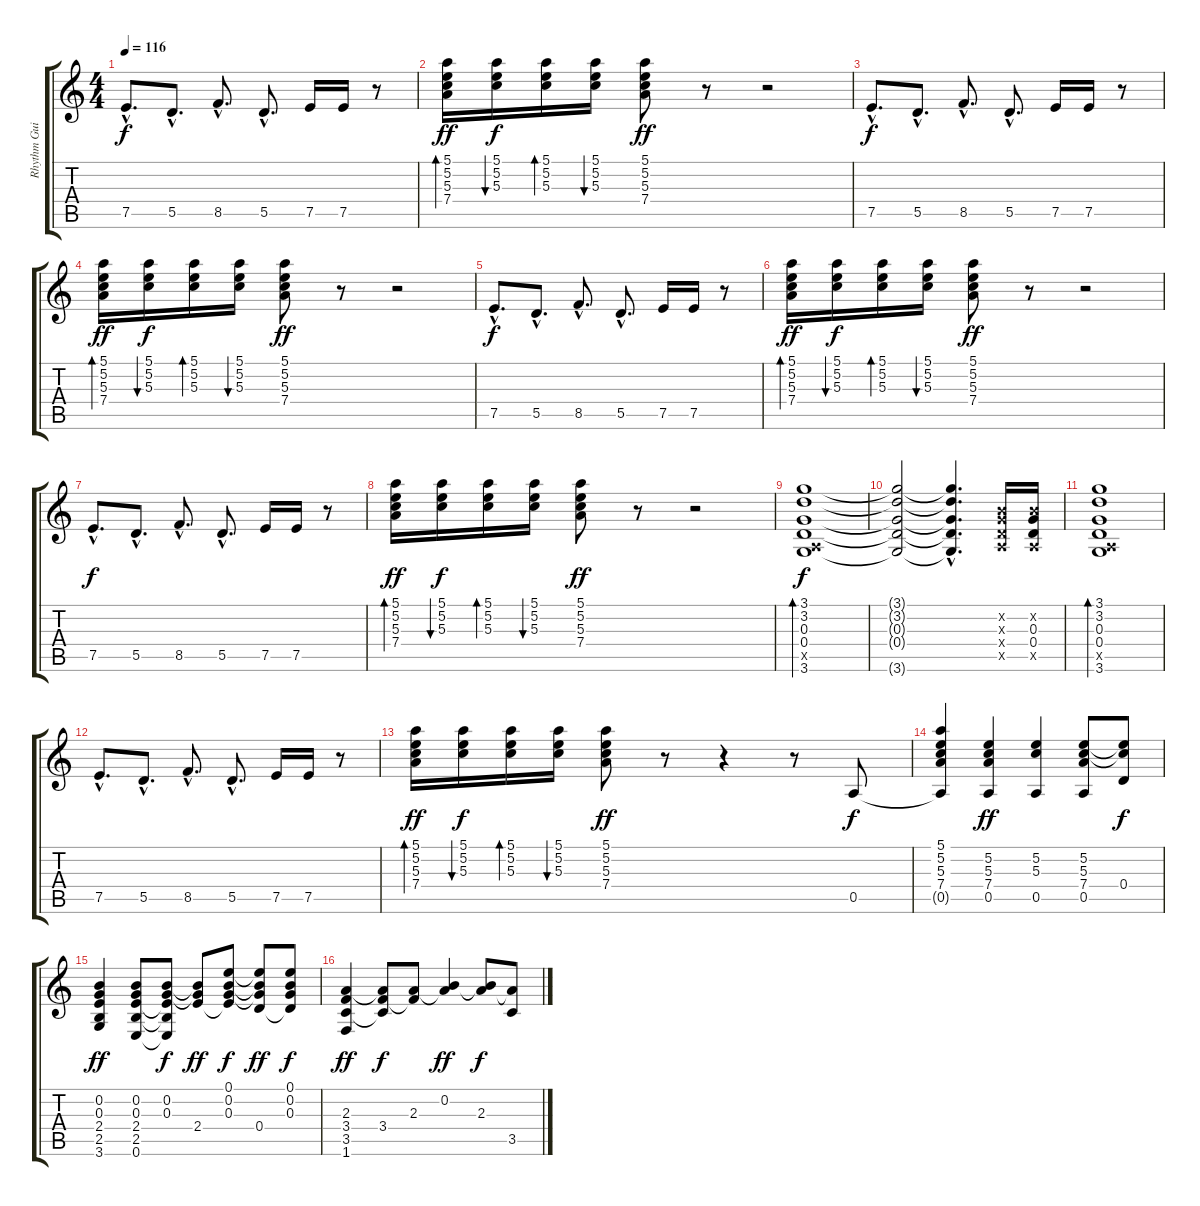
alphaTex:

\track ("Rhythm Guitar 1" "Rhythm Gui") {instrument distortionguitar}
\staff {score tabs}
\tuning (E4 B3 G3 D3 A2 E2) {hide}
\ts (4 4)
\tempo 116
\clef g2
\ks c
7.5{hac}.8{d dy f} 5.5{hac}.8{d} 8.5{hac}.8{d} 5.5{hac}.8{d} 7.5.16 7.5.16 r.8 |
(5.1 5.2 5.3 7.4).16{bd 30 dy ff} (5.1 5.2 5.3).16{bu 30 dy f} (5.1 5.2 5.3).16{bd 30} (5.1 5.2 5.3).16{bu 30} (5.1 5.2 5.3 7.4).8{dy ff} r.8 r.2 |
7.5{hac}.8{d dy f} 5.5{hac}.8{d} 8.5{hac}.8{d} 5.5{hac}.8{d} 7.5.16 7.5.16 r.8 |
(5.1 5.2 5.3 7.4).16{bd 30 dy ff} (5.1 5.2 5.3).16{bu 30 dy f} (5.1 5.2 5.3).16{bd 30} (5.1 5.2 5.3).16{bu 30} (5.1 5.2 5.3 7.4).8{dy ff} r.8 r.2 |
7.5{hac}.8{d dy f} 5.5{hac}.8{d} 8.5{hac}.8{d} 5.5{hac}.8{d} 7.5.16 7.5.16 r.8 |
(5.1 5.2 5.3 7.4).16{bd 30 dy ff} (5.1 5.2 5.3).16{bu 30 dy f} (5.1 5.2 5.3).16{bd 30} (5.1 5.2 5.3).16{bu 30} (5.1 5.2 5.3 7.4).8{dy ff} r.8 r.2 |
7.5{hac}.8{d dy f} 5.5{hac}.8{d} 8.5{hac}.8{d} 5.5{hac}.8{d} 7.5.16 7.5.16 r.8 |
(5.1 5.2 5.3 7.4).16{bd 30 dy ff} (5.1 5.2 5.3).16{bu 30 dy f} (5.1 5.2 5.3).16{bd 30} (5.1 5.2 5.3).16{bu 30} (5.1 5.2 5.3 7.4).8{dy ff} r.8 r.2 |
(3.1 3.2 0.3 0.4 0.5{x} 3.6).1{bd 120 dy f} |
(3.1{t} 3.2{t} 0.3{t} 0.4{t} 3.6{t}).2 (3.1{hac t} 3.2{hac t} 0.3{hac t} 0.4{hac t} 3.6{hac t}).4{d} (0.2{x} 0.3{x} 0.4{x} 0.5{x}).16 (0.2{x} 0.3 0.4 0.5{x}).16 |
(3.1 3.2 0.3 0.4 0.5{x} 3.6).1{bd 120} |
7.5{hac}.8{d} 5.5{hac}.8{d} 8.5{hac}.8{d} 5.5{hac}.8{d} 7.5.16 7.5.16 r.8 |
(5.1 5.2 5.3 7.4).16{bd 30 dy ff} (5.1 5.2 5.3).16{bu 30 dy f} (5.1 5.2 5.3).16{bd 30} (5.1 5.2 5.3).16{bu 30} (5.1 5.2 5.3 7.4).8{dy ff} r.8 r.4 r.8 0.5.8{dy f} |
(5.1 5.2 5.3 7.4 0.5{t}).4 (5.2 5.3 7.4 0.5).4{dy ff} (5.2 5.3 0.5).4 (5.2 5.3 7.4 0.5).8 (5.2{t} 5.3{t} 0.4).8{dy f} |
(0.2 0.3 2.4 2.5 3.6).4{dy ff} (0.2 0.3 2.4 2.5 0.6).8 (0.2 0.3 2.4{t} 2.5{t} 0.6{t}).8{dy f} (0.2{t} 0.3{t} 2.4).8{dy ff} (0.1 0.2 0.3 2.4{t}).8{dy f} (0.1{t} 0.2{t} 0.3{t} 0.4).8{dy ff} (0.1 0.2 0.3 0.4{t}).8{dy f} |
(2.3 3.4 3.5 1.6).4{dy ff} (2.3{t} 3.4 3.5{t}).8{dy f} (2.3 3.4{t}).8 (0.2 2.3{t}).4{dy ff} (0.2{t} 2.3).8{dy f} (2.3{t} 3.5).8
